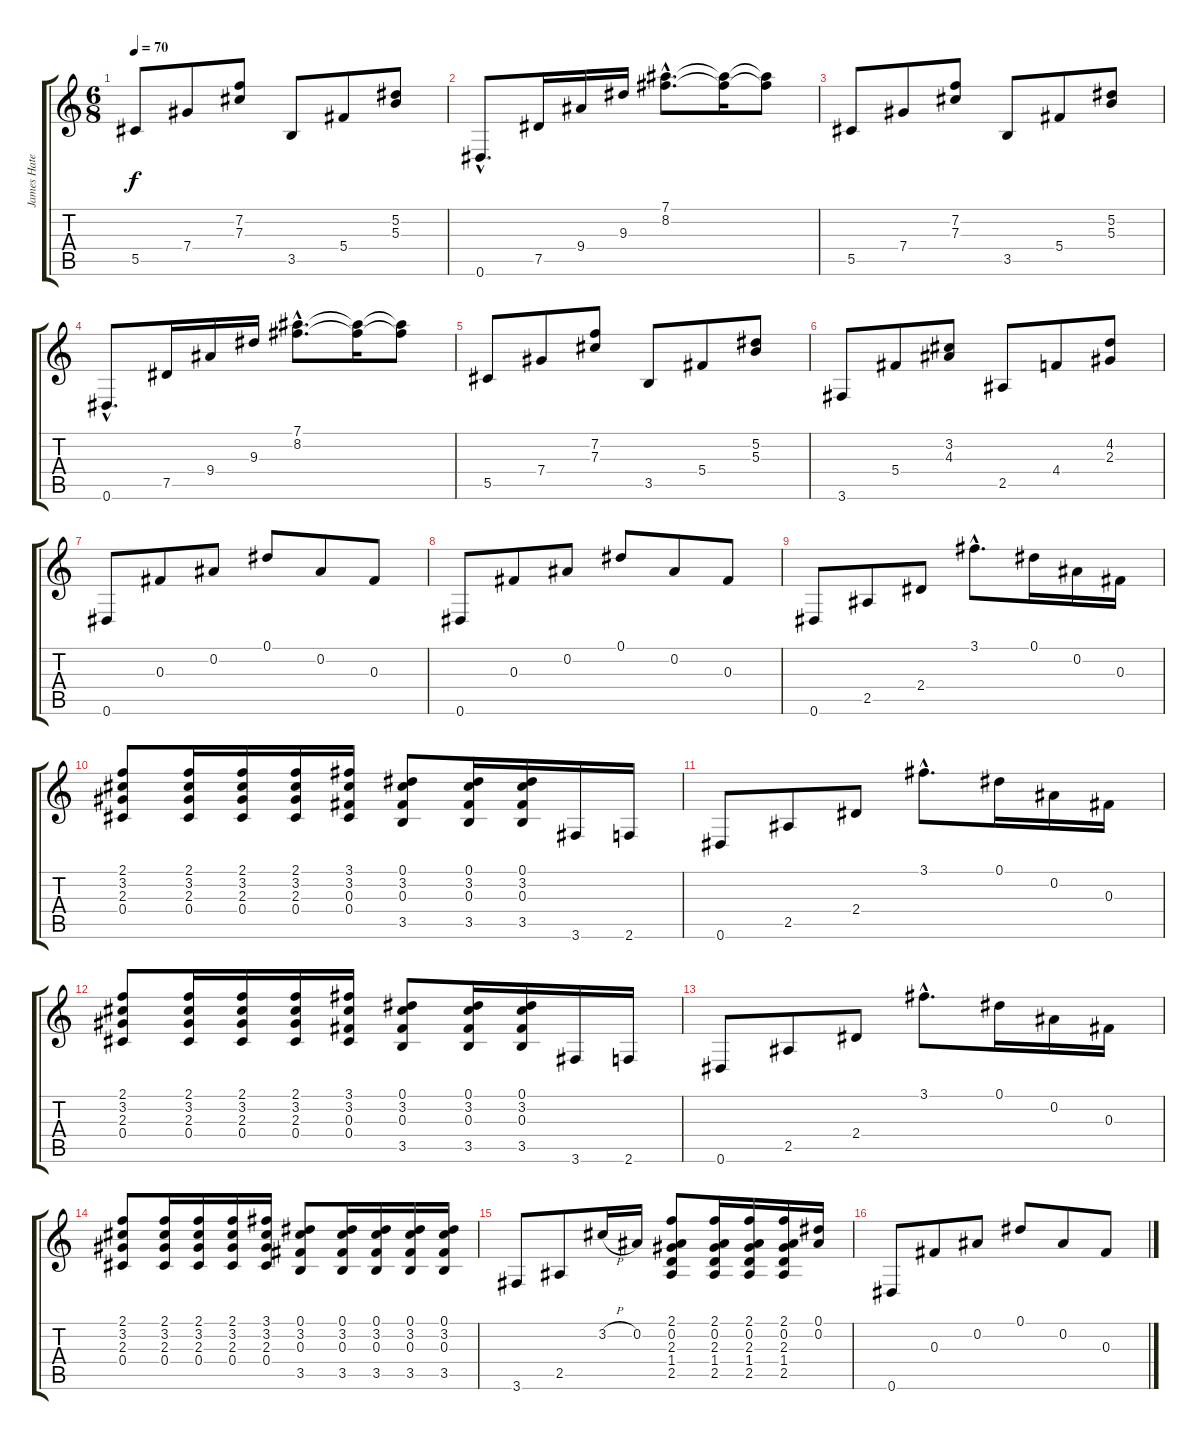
\track ("James Hatefild" "James Hate") {instrument acousticguitarsteel}
\staff {score tabs}
\tuning (Eb4 Bb3 Gb3 Db3 Ab2 Eb2) {hide}
\ts (6 8)
\tempo 70
\clef g2
\ks c
5.5.8{dy f} 7.4.8 (7.2 7.3).8 3.5.8 5.4.8 (5.2 5.3).8 |
0.6{hac}.8{d} 7.5.16 9.4.16 9.3.16 (7.1{hac} 8.2{hac}).8{d} (7.1{t} 8.2{t}).16 (7.1{t} 8.2{t}).8 |
5.5.8 7.4.8 (7.2 7.3).8 3.5.8 5.4.8 (5.2 5.3).8 |
0.6{hac}.8{d} 7.5.16 9.4.16 9.3.16 (7.1{hac} 8.2{hac}).8{d} (7.1{t} 8.2{t}).16 (7.1{t} 8.2{t}).8 |
5.5.8 7.4.8 (7.2 7.3).8 3.5.8 5.4.8 (5.2 5.3).8 |
3.6.8 5.4.8 (3.2 4.3).8 2.5.8 4.4.8 (4.2 2.3).8 |
0.6.8 0.3.8 0.2.8 0.1.8 0.2.8 0.3.8 |
0.6.8 0.3.8 0.2.8 0.1.8 0.2.8 0.3.8 |
0.6.8 2.5.8 2.4.8 3.1{hac}.8{d} 0.1.16 0.2.16 0.3.16 |
(2.1 3.2 2.3 0.4).8 (2.1 3.2 2.3 0.4).16 (2.1 3.2 2.3 0.4).16 (2.1 3.2 2.3 0.4).16 (3.1 3.2 0.3 0.4).16 (0.1 3.2 0.3 3.5).8 (0.1 3.2 0.3 3.5).16 (0.1 3.2 0.3 3.5).16 3.6.16 2.6.16 |
0.6.8 2.5.8 2.4.8 3.1{hac}.8{d} 0.1.16 0.2.16 0.3.16 |
(2.1 3.2 2.3 0.4).8 (2.1 3.2 2.3 0.4).16 (2.1 3.2 2.3 0.4).16 (2.1 3.2 2.3 0.4).16 (3.1 3.2 0.3 0.4).16 (0.1 3.2 0.3 3.5).8 (0.1 3.2 0.3 3.5).16 (0.1 3.2 0.3 3.5).16 3.6.16 2.6.16 |
0.6.8 2.5.8 2.4.8 3.1{hac}.8{d} 0.1.16 0.2.16 0.3.16 |
(2.1 3.2 2.3 0.4).8 (2.1 3.2 2.3 0.4).16 (2.1 3.2 2.3 0.4).16 (2.1 3.2 2.3 0.4).16 (3.1 3.2 2.3 0.4).16 (0.1 3.2 0.3 3.5).8 (0.1 3.2 0.3 3.5).16 (0.1 3.2 0.3 3.5).16 (0.1 3.2 0.3 3.5).16 (0.1 3.2 0.3 3.5).16 |
3.6.8 2.5.8 3.2{h}.16 0.2.16 (2.1 0.2 2.3 1.4 2.5).8 (2.1 0.2 2.3 1.4 2.5).16 (2.1 0.2 2.3 1.4 2.5).16 (2.1 0.2 2.3 1.4 2.5).16 (0.1 0.2).16 |
0.6.8 0.3.8 0.2.8 0.1.8 0.2.8 0.3.8
